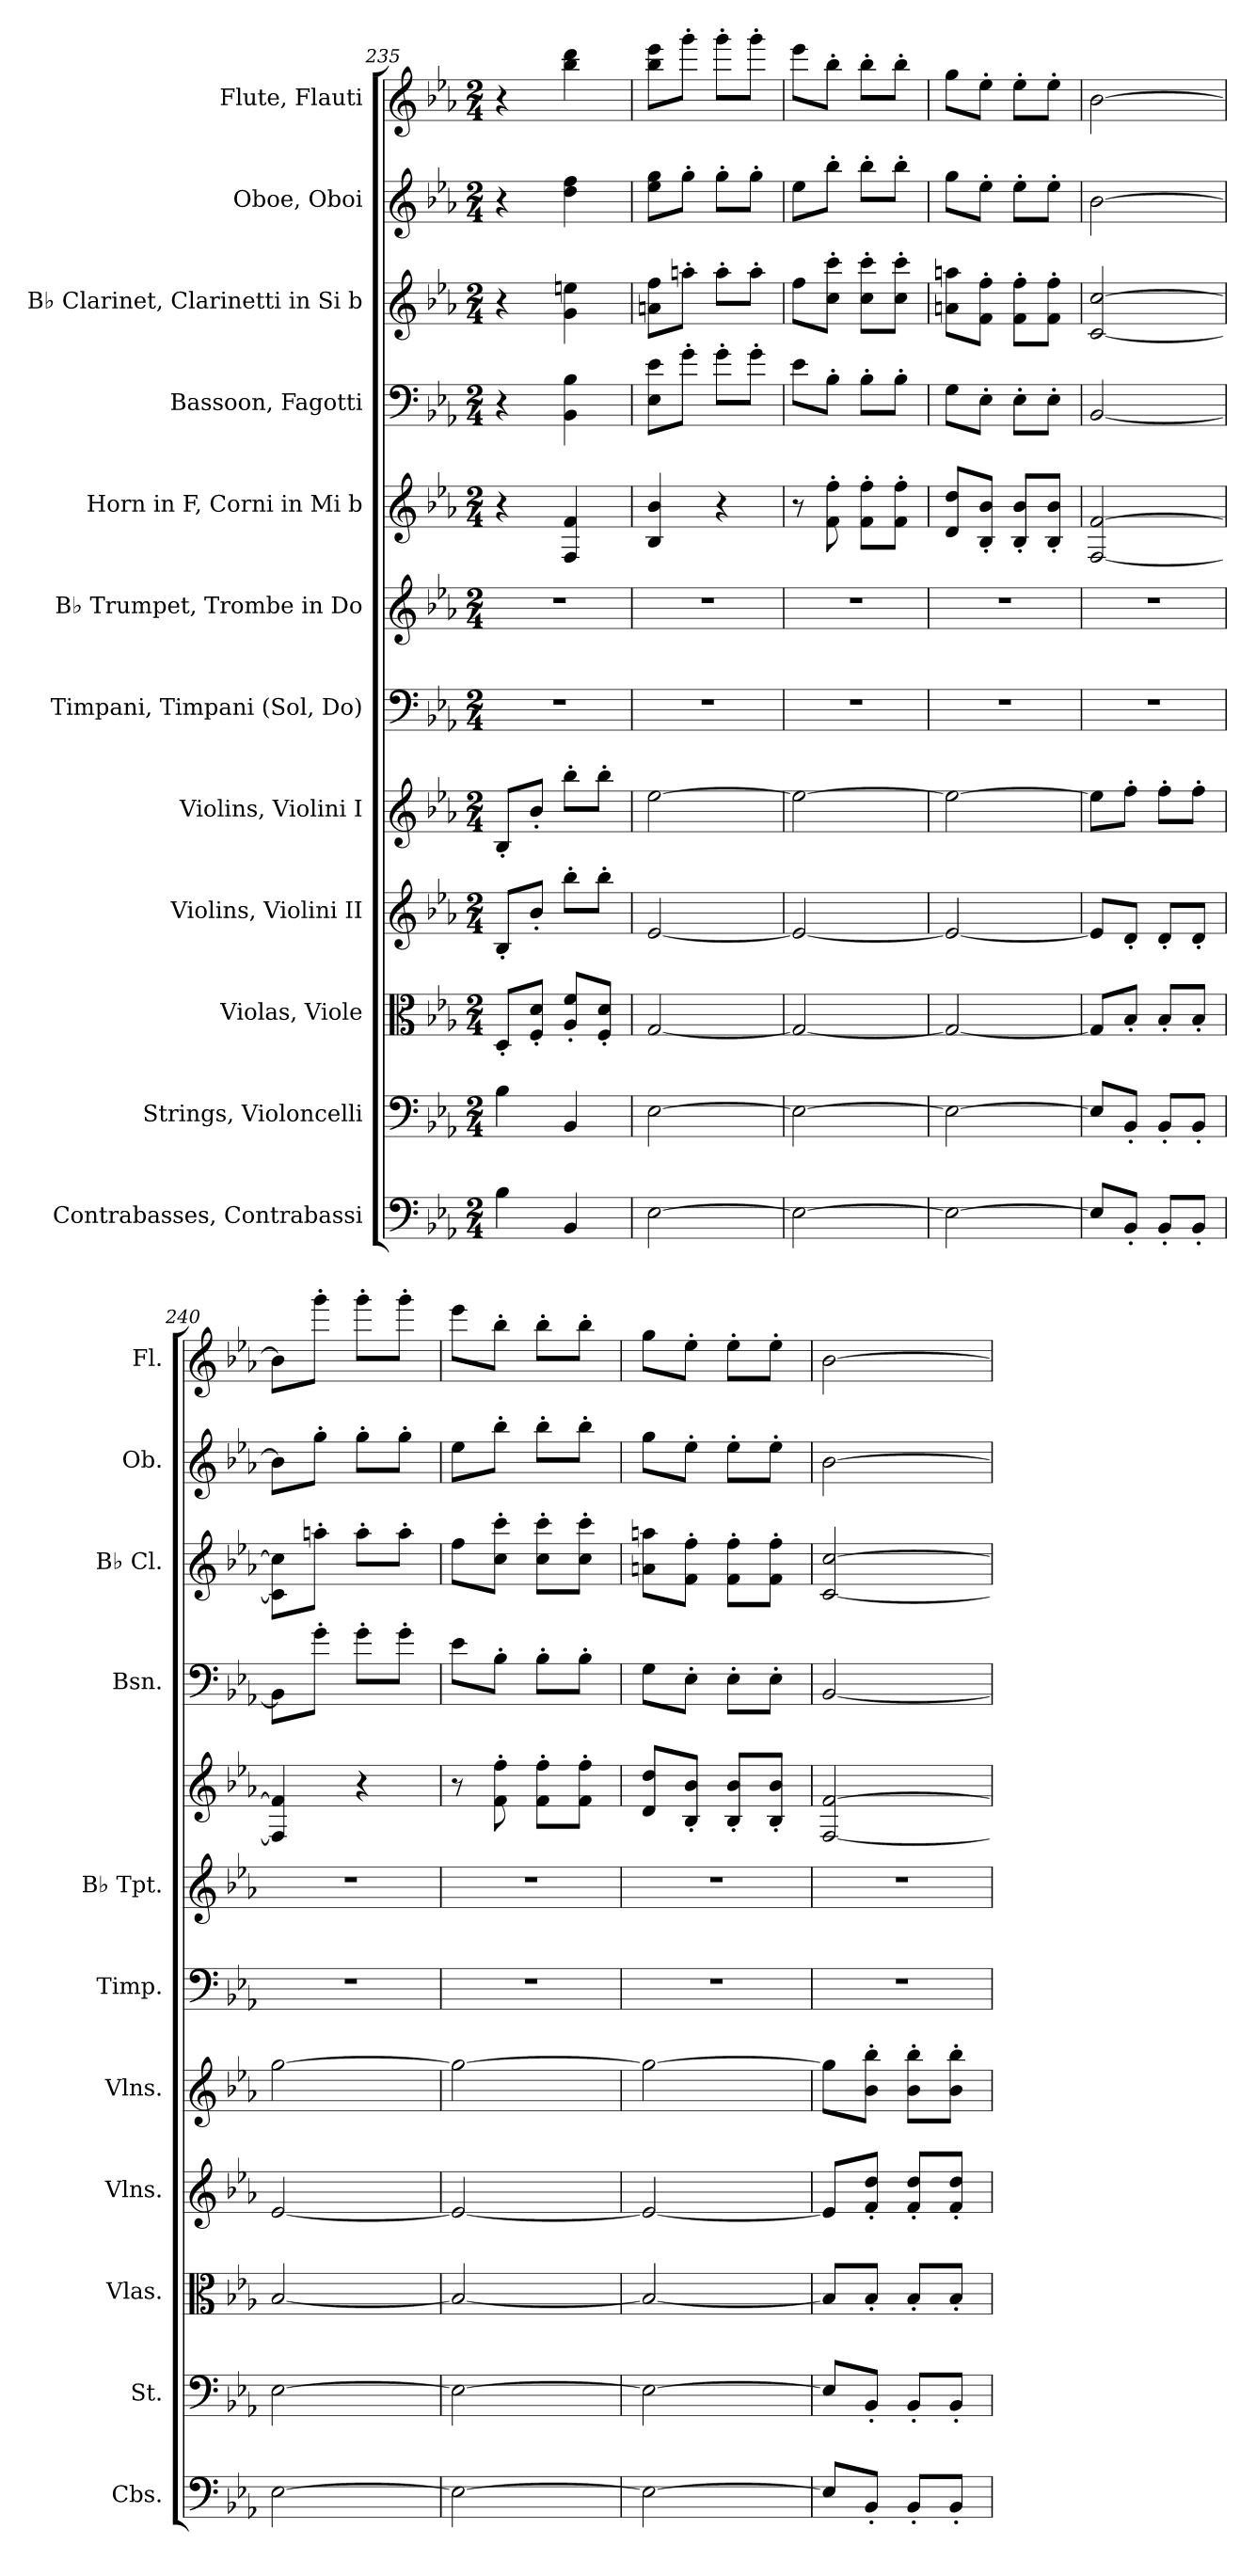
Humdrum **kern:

**kern	**kern	**kern	**kern	**kern	**kern	**kern	**kern	**kern	**kern	**kern	**kern
*part12	*part11	*part10	*part9	*part8	*part7	*part6	*part5	*part4	*part3	*part2	*part1
*staff12	*staff11	*staff10	*staff9	*staff8	*staff7	*staff6	*staff5	*staff4	*staff3	*staff2	*staff1
*I"Contrabasses, Contrabassi	*I"Strings, Violoncelli	*I"Violas, Viole	*I"Violins, Violini II	*I"Violins, Violini I	*I"Timpani, Timpani (Sol, Do)	*I"B♭ Trumpet, Trombe in Do	*I"Horn in F, Corni in Mi b	*I"Bassoon, Fagotti	*I"B♭ Clarinet, Clarinetti in Si b	*I"Oboe, Oboi	*I"Flute, Flauti
*I'Cbs.	*I'St.	*I'Vlas.	*I'Vlns.	*I'Vlns.	*I'Timp.	*I'B♭ Tpt.	*	*I'Bsn.	*I'B♭ Cl.	*I'Ob.	*I'Fl.
*clefF4	*clefF4	*clefC3	*clefG2	*clefG2	*clefF4	*clefG2	*clefG2	*clefF4	*clefG2	*clefG2	*clefG2
*ITrd7c12	*	*	*	*	*	*ITrd1c2	*ITrd4c7	*	*ITrd1c2	*	*
*k[b-e-a-]	*k[b-e-a-]	*k[b-e-a-]	*k[b-e-a-]	*k[b-e-a-]	*k[b-e-a-]	*k[b-e-a-d-g-]	*k[b-e-a-d-]	*k[b-e-a-]	*k[b-e-a-d-g-]	*k[b-e-a-]	*k[b-e-a-]
*M2/4	*M2/4	*M2/4	*M2/4	*M2/4	*M2/4	*M2/4	*M2/4	*M2/4	*M2/4	*M2/4	*M2/4
=235	=235	=235	=235	=235	=235	=235	=235	=235	=235	=235	=235
4BB-\	4B-\	8D'/L	8B-'/L	8B-'/L	2r	2r	4r	4r	4r	4r	4r
.	.	8F/' 8d/'J	8b-'/J	8b-'/J	.	.	.	.	.	.	.
4BBB-/	4BB-/	8A-/' 8f/'L	8bb-'\L	8bb-'\L	.	.	4BB-/ 4B-/	4BB-\ 4B-\	4f\ 4ddn\	4dd\ 4ff\	4bb-\ 4ddd\
.	.	8F/' 8d/'J	8bb-'\J	8bb-'\J	.	.	.	.	.	.	.
=236	=236	=236	=236	=236	=236	=236	=236	=236	=236	=236	=236
[2EE-\	[2E-\	[2G/	[2e-/	[2ee-\	2r	2r	4E-/ 4e-/	8E-\ 8e-\L	8gn\ 8ee-\L	8ee-\ 8gg\L	8bb-\ 8eee-\L
.	.	.	.	.	.	.	.	8g'\J	8ggn'\J	8gg'\J	8ggg'\J
.	.	.	.	.	.	.	4r	8g'\L	8gg'\L	8gg'\L	8ggg'\L
.	.	.	.	.	.	.	.	8g'\J	8gg'\J	8gg'\J	8ggg'\J
=237	=237	=237	=237	=237	=237	=237	=237	=237	=237	=237	=237
2EE-\_	2E-\_	2G/_	2e-/_	2ee-\_	2r	2r	8r	8e-\L	8ee-\L	8ee-\L	8eee-\L
.	.	.	.	.	.	.	8B-\' 8b-\'	8B-'\J	8b-\' 8bb-\'J	8bb-'\J	8bb-'\J
.	.	.	.	.	.	.	8B-\' 8b-\'L	8B-'\L	8b-\' 8bb-\'L	8bb-'\L	8bb-'\L
.	.	.	.	.	.	.	8B-\' 8b-\'J	8B-'\J	8b-\' 8bb-\'J	8bb-'\J	8bb-'\J
=238	=238	=238	=238	=238	=238	=238	=238	=238	=238	=238	=238
2EE-\_	2E-\_	2G/_	2e-/_	2ee-\_	2r	2r	8G/ 8g/L	8G\L	8gn\ 8ggn\L	8gg\L	8gg\L
.	.	.	.	.	.	.	8E-/' 8e-/'J	8E-'\J	8e-\' 8ee-\'J	8ee-'\J	8ee-'\J
.	.	.	.	.	.	.	8E-/' 8e-/'L	8E-'\L	8e-\' 8ee-\'L	8ee-'\L	8ee-'\L
.	.	.	.	.	.	.	8E-/' 8e-/'J	8E-'\J	8e-\' 8ee-\'J	8ee-'\J	8ee-'\J
=239	=239	=239	=239	=239	=239	=239	=239	=239	=239	=239	=239
8EE-/L]	8E-/L]	8G/L]	8e-/L]	8ee-\L]	2r	2r	[2BB-/ [2B-/	[2BB-/	[2B-/ [2b-/	[2b-\	[2b-\
8BBB-'/J	8BB-'/J	8B-'/J	8d'/J	8ff'\J	.	.	.	.	.	.	.
8BBB-'/L	8BB-'/L	8B-'/L	8d'/L	8ff'\L	.	.	.	.	.	.	.
8BBB-'/J	8BB-'/J	8B-'/J	8d'/J	8ff'\J	.	.	.	.	.	.	.
!!LO:PB:g=z
=240	=240	=240	=240	=240	=240	=240	=240	=240	=240	=240	=240
[2EE-\	[2E-\	[2B-/	[2e-/	[2gg\	2r	2r	4BB-/] 4B-/]	8BB-\L]	8B-\] 8b-\]L	8b-\L]	8b-\L]
.	.	.	.	.	.	.	.	8g'\J	8ggn'\J	8gg'\J	8ggg'\J
.	.	.	.	.	.	.	4r	8g'\L	8gg'\L	8gg'\L	8ggg'\L
.	.	.	.	.	.	.	.	8g'\J	8gg'\J	8gg'\J	8ggg'\J
=241	=241	=241	=241	=241	=241	=241	=241	=241	=241	=241	=241
2EE-\_	2E-\_	2B-/_	2e-/_	2gg\_	2r	2r	8r	8e-\L	8ee-\L	8ee-\L	8eee-\L
.	.	.	.	.	.	.	8B-\' 8b-\'	8B-'\J	8b-\' 8bb-\'J	8bb-'\J	8bb-'\J
.	.	.	.	.	.	.	8B-\' 8b-\'L	8B-'\L	8b-\' 8bb-\'L	8bb-'\L	8bb-'\L
.	.	.	.	.	.	.	8B-\' 8b-\'J	8B-'\J	8b-\' 8bb-\'J	8bb-'\J	8bb-'\J
=242	=242	=242	=242	=242	=242	=242	=242	=242	=242	=242	=242
2EE-\_	2E-\_	2B-/_	2e-/_	2gg\_	2r	2r	8G/ 8g/L	8G\L	8gn\ 8ggn\L	8gg\L	8gg\L
.	.	.	.	.	.	.	8E-/' 8e-/'J	8E-'\J	8e-\' 8ee-\'J	8ee-'\J	8ee-'\J
.	.	.	.	.	.	.	8E-/' 8e-/'L	8E-'\L	8e-\' 8ee-\'L	8ee-'\L	8ee-'\L
.	.	.	.	.	.	.	8E-/' 8e-/'J	8E-'\J	8e-\' 8ee-\'J	8ee-'\J	8ee-'\J
=243	=243	=243	=243	=243	=243	=243	=243	=243	=243	=243	=243
8EE-/L]	8E-/L]	8B-/L]	8e-/L]	8gg\L]	2r	2r	[2BB-/ [2B-/	[2BB-/	[2B-/ [2b-/	[2b-\	[2b-\
8BBB-'/J	8BB-'/J	8B-'/J	8f/' 8dd/'J	8b-\' 8bb-\'J	.	.	.	.	.	.	.
8BBB-'/L	8BB-'/L	8B-'/L	8f/' 8dd/'L	8b-\' 8bb-\'L	.	.	.	.	.	.	.
8BBB-'/J	8BB-'/J	8B-'/J	8f/' 8dd/'J	8b-\' 8bb-\'J	.	.	.	.	.	.	.
=	=	=	=	=	=	=	=	=	=	=	=
*-	*-	*-	*-	*-	*-	*-	*-	*-	*-	*-	*-
